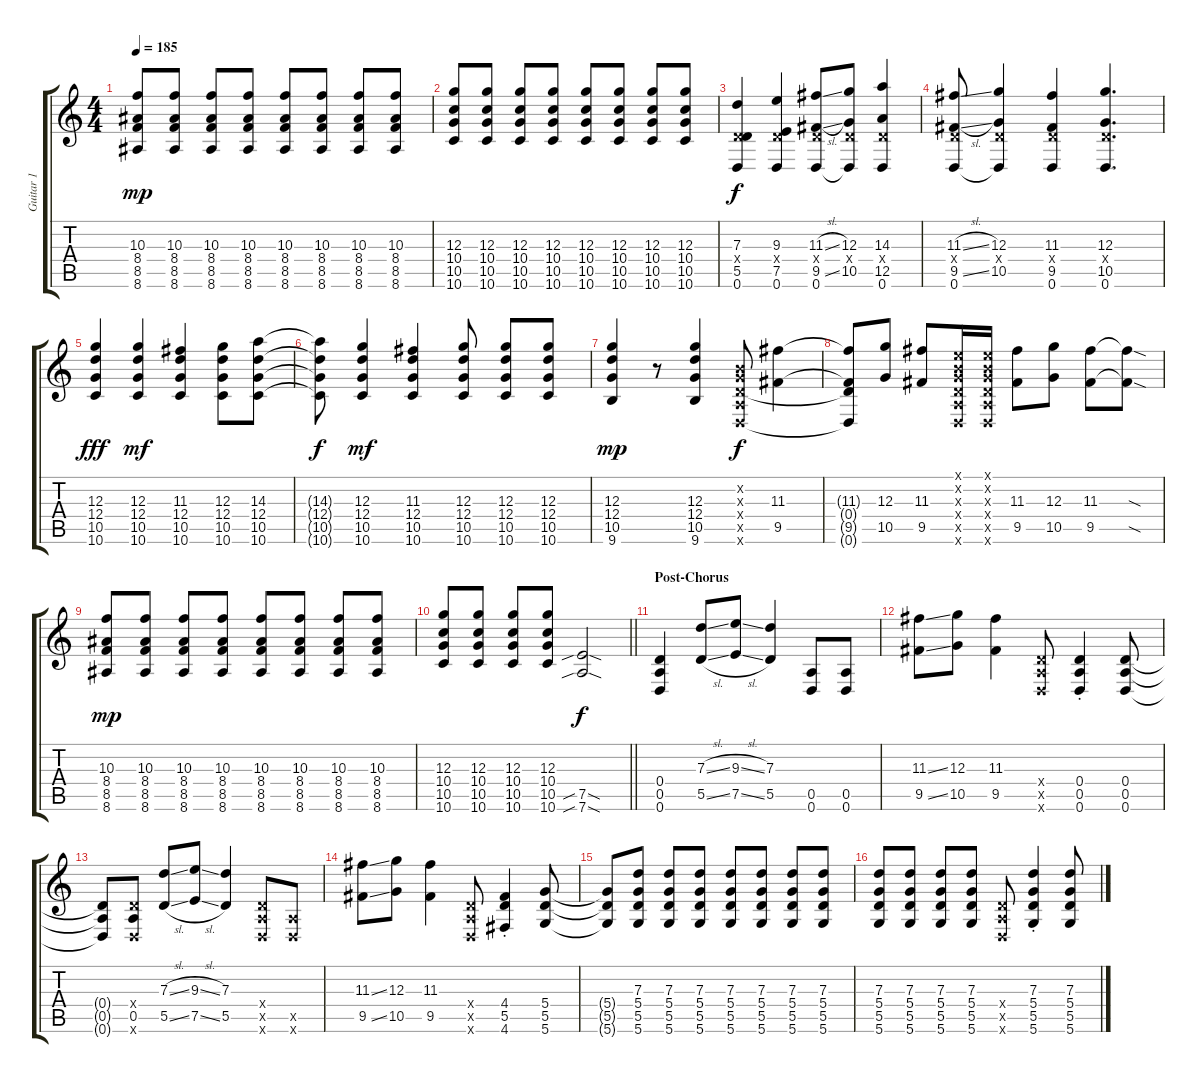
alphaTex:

\track ("Guitar 1" "Guitar 1") {instrument distortionguitar}
\staff {score tabs}
\tuning (E4 B3 G3 D3 A2 D2) {hide}
\ts (4 4)
\tempo 185
\clef g2
\ks c
(10.3 8.4 8.5 8.6).8{dy mp} (10.3 8.4 8.5 8.6).8 (10.3 8.4 8.5 8.6).8 (10.3 8.4 8.5 8.6).8 (10.3 8.4 8.5 8.6).8 (10.3 8.4 8.5 8.6).8 (10.3 8.4 8.5 8.6).8 (10.3 8.4 8.5 8.6).8 |
(12.3 10.4 10.5 10.6).8 (12.3 10.4 10.5 10.6).8 (12.3 10.4 10.5 10.6).8 (12.3 10.4 10.5 10.6).8 (12.3 10.4 10.5 10.6).8 (12.3 10.4 10.5 10.6).8 (12.3 10.4 10.5 10.6).8 (12.3 10.4 10.5 10.6).8 |
(7.3 0.4{x} 5.5 0.6).4{dy f} (9.3 0.4{x} 7.5 0.6).4 (11.3{sl} 0.4{x} 9.5{sl} 0.6).8 (12.3 0.4{x} 10.5 0.6{t}).8 (14.3 0.4{x} 12.5 0.6).4 |
(11.3{sl} 0.4{x} 9.5{sl} 0.6).8 (12.3 0.4{x} 10.5 0.6{t}).4 (11.3 0.4{x} 9.5 0.6).4 (12.3 0.4{x} 10.5 0.6).4{d} |
(12.3 12.4 10.5 10.6).4{dy fff} (12.3 12.4 10.5 10.6).4{dy mf} (11.3 12.4 10.5 10.6).4 (12.3 12.4 10.5 10.6).8 (14.3 12.4 10.5 10.6).8 |
(14.3{t} 12.4{t} 10.5{t} 10.6{t}).8{dy f} (12.3 12.4 10.5 10.6).4{dy mf} (11.3 12.4 10.5 10.6).4 (12.3 12.4 10.5 10.6).8 (12.3 12.4 10.5 10.6).8 (12.3 12.4 10.5 10.6).8 |
(12.3 12.4 10.5 9.6).4{dy mp} r.8 (12.3 12.4 10.5 9.6).4 (0.2{x} 0.3{x} 0.4{x} 0.5{x} 0.6{x}).8{dy f} (11.3 9.5).4 |
(11.3{t} 0.4{t} 9.5{t} 0.6{t}).8 (12.3 10.5).8 (11.3 9.5).8 (0.1{x} 0.2{x} 0.3{x} 0.4{x} 0.5{x} 0.6{x}).16 (0.1{x} 0.2{x} 0.3{x} 0.4{x} 0.5{x} 0.6{x}).16 (11.3 9.5).8 (12.3 10.5).8 (11.3 9.5).8 (11.3{sod t} 9.5{sod t}).8 |
(10.3 8.4 8.5 8.6).8{dy mp} (10.3 8.4 8.5 8.6).8 (10.3 8.4 8.5 8.6).8 (10.3 8.4 8.5 8.6).8 (10.3 8.4 8.5 8.6).8 (10.3 8.4 8.5 8.6).8 (10.3 8.4 8.5 8.6).8 (10.3 8.4 8.5 8.6).8 |
\barLineRight lightlight
(12.3 10.4 10.5 10.6).8 (12.3 10.4 10.5 10.6).8 (12.3 10.4 10.5 10.6).8 (12.3 10.4 10.5 10.6).8 (7.5{sib sod} 7.6{sib sod}).2{dy f} |
\section ("" "Post-Chorus")
(0.4 0.5 0.6).4 (7.3{sl} 5.5{sl}).8 (9.3{sl} 7.5{sl}).8 (7.3 5.5).4 (0.5 0.6).8 (0.5 0.6).8 |
(11.3{ss} 9.5{ss}).8 (12.3 10.5).8 (11.3 9.5).4 (0.4{x} 0.5{x} 0.6{x}).8 (0.4{st} 0.5{st} 0.6{st}).4 (0.4 0.5 0.6).8 |
(0.4{t} 0.5{t} 0.6{t}).8 (0.4{x} 0.5 0.6{x}).8 (7.3{sl} 5.5{sl}).8 (9.3{sl} 7.5{sl}).8 (7.3 5.5).4 (0.4{x} 0.5{x} 0.6{x}).8 (0.5{x} 0.6{x}).8 |
(11.3{ss} 9.5{ss}).8 (12.3 10.5).8 (11.3 9.5).4 (0.4{x} 0.5{x} 0.6{x}).8 (4.4{st} 5.5{st} 4.6{st}).4 (5.4 5.5 5.6).8 |
(5.4{t} 5.5{t} 5.6{t}).8 (7.3 5.4 5.5 5.6).8 (7.3 5.4 5.5 5.6).8 (7.3 5.4 5.5 5.6).8 (7.3 5.4 5.5 5.6).8 (7.3 5.4 5.5 5.6).8 (7.3 5.4 5.5 5.6).8 (7.3 5.4 5.5 5.6).8 |
(7.3 5.4 5.5 5.6).8 (7.3 5.4 5.5 5.6).8 (7.3 5.4 5.5 5.6).8 (7.3 5.4 5.5 5.6).8 (0.4{x} 0.5{x} 0.6{x}).8 (7.3{st} 5.4{st} 5.5{st} 5.6{st}).4 (7.3 5.4 5.5 5.6).8
